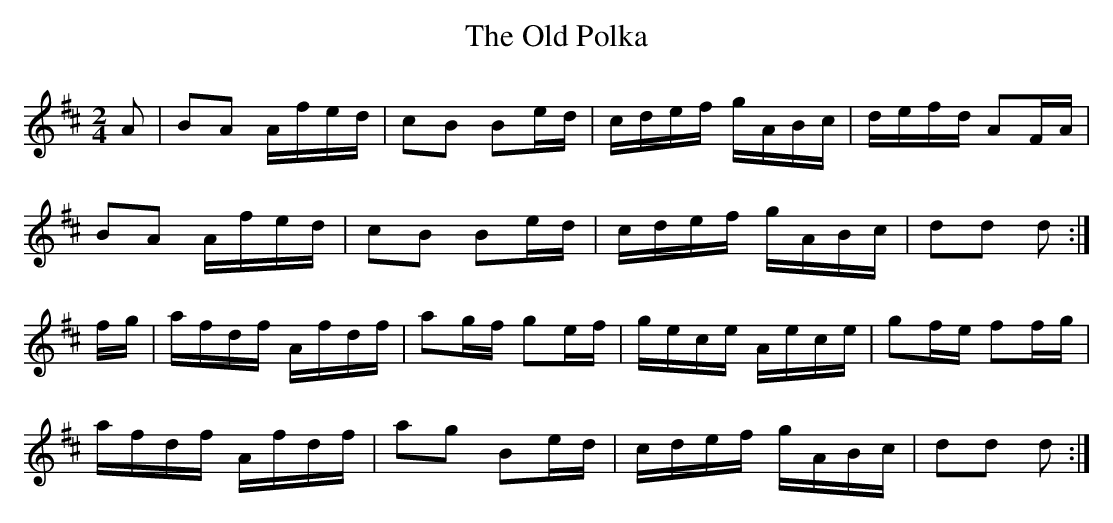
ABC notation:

X:1
T:Old Polka, The
M:2/4
L:1/8
K:D
A|BA A/f/e/d/|cB Be/d/|c/d/e/f/ g/A/B/c/|d/e/f/d/ AF/A/|
BA A/f/e/d/|cB Be/d/|c/d/e/f/ g/A/B/c/|dd d:|
f/g/|a/f/d/f/ A/f/d/f/|ag/f/ ge/f/|g/e/c/e/ A/e/c/e/|gf/e/ ff/g/|
a/f/d/f/ A/f/d/f/|ag Be/d/|c/d/e/f/ g/A/B/c/|dd d:|
